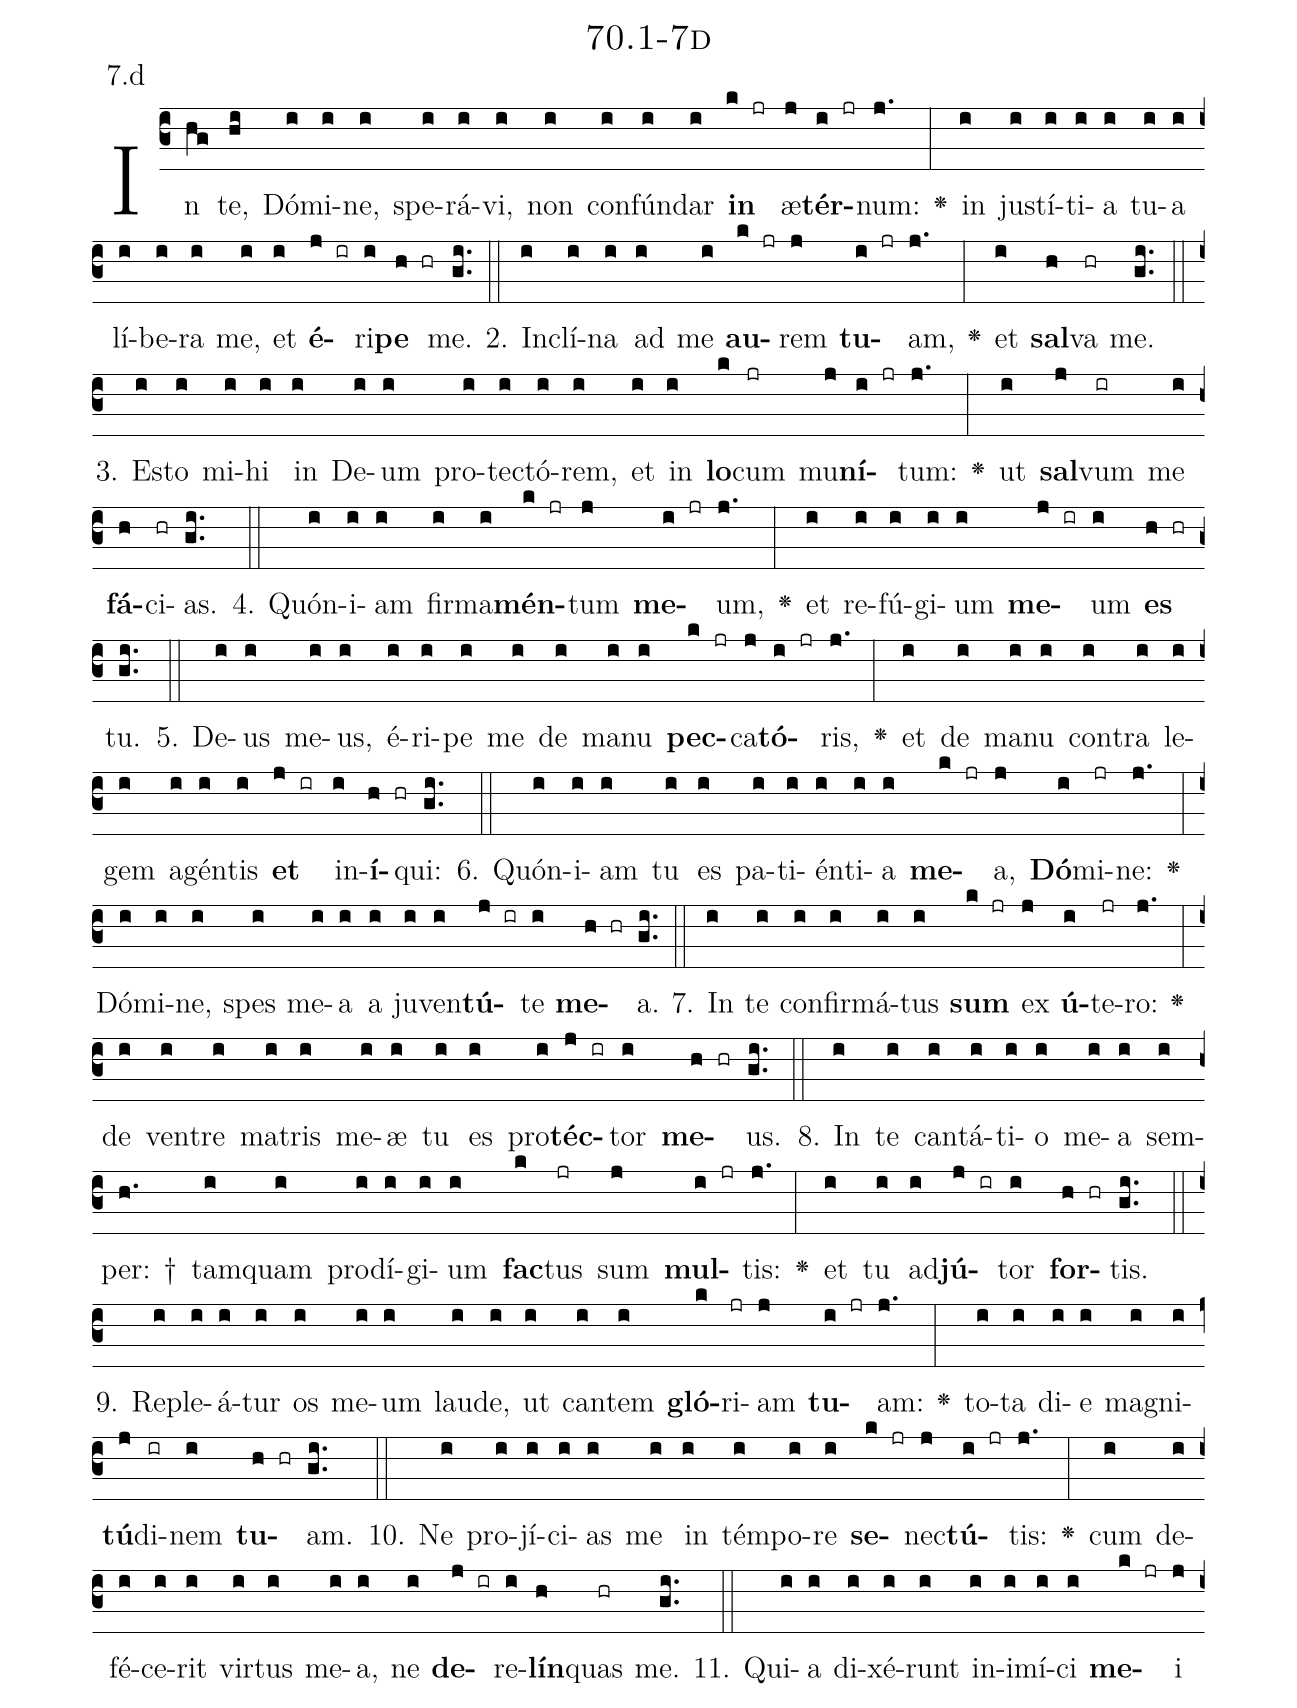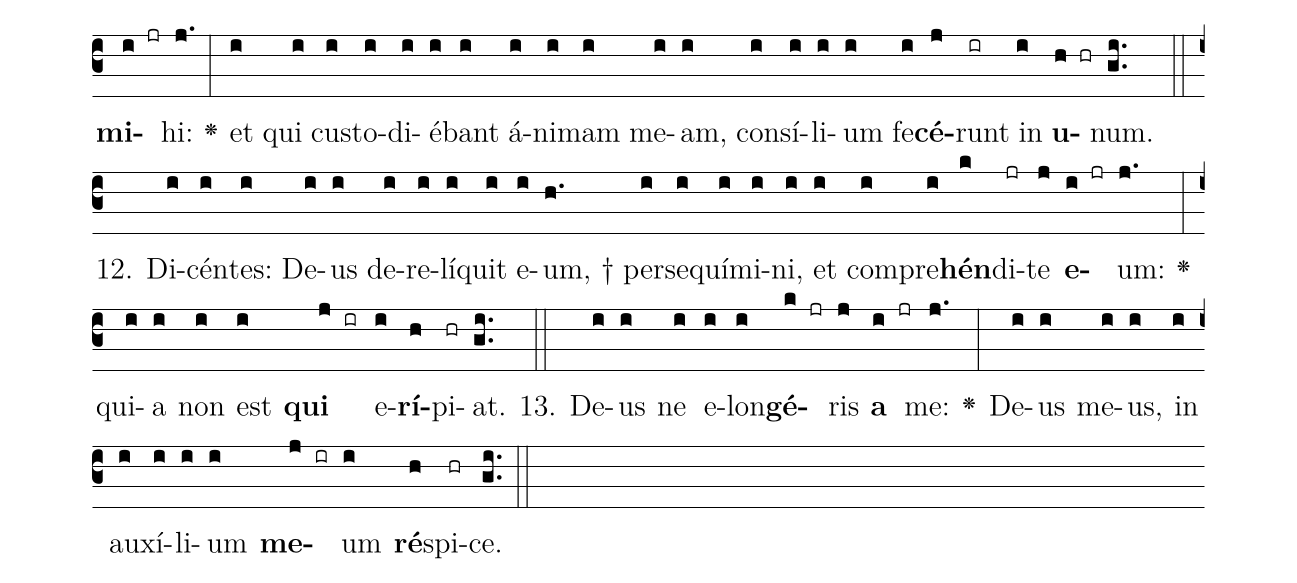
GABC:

name: 70.1-7d;
annotation: 7.d;
%%
(c3)In(hg) te,(hi) Dó(i)mi(i)ne,(i) spe(i)rá(i)vi,(i) non(i) con(i)fún(i)dar(i) <b>in</b>(k jr) æ(j)<b>tér</b>(i jr)num:(j.) <v>\greheightstar</v>(:) in(i) jus(i)tí(i)ti(i)a(i) tu(i)a(i) lí(i)be(i)ra(i) me,(i) et(i) <b>é</b>(j ir)ri(i)<b>pe</b>(h hr) me.(gi..) (::)
2. In(i)clí(i)na(i) ad(i) me(i) <b>au</b>(k jr)rem(j) <b>tu</b>(i jr)am,(j.) <v>\greheightstar</v>(:) et(i) <b>sal</b>(h)va(hr) me.(gi..) (::)
3. Es(i)to(i) mi(i)hi(i) in(i) De(i)um(i) pro(i)tec(i)tó(i)rem,(i) et(i) in(i) <b>lo</b>(k)cum(jr) mu(j)<b>ní</b>(i jr)tum:(j.) <v>\greheightstar</v>(:) ut(i) <b>sal</b>(j)vum(ir) me(i) <b>fá</b>(h)ci(hr)as.(gi..) (::)
4. Quón(i)i(i)am(i) fir(i)ma(i)<b>mén</b>(k jr)tum(j) <b>me</b>(i jr)um,(j.) <v>\greheightstar</v>(:) et(i) re(i)fú(i)gi(i)um(i) <b>me</b>(j ir)um(i) <b>es</b>(h hr) tu.(gi..) (::)
5. De(i)us(i) me(i)us,(i) é(i)ri(i)pe(i) me(i) de(i) ma(i)nu(i) <b>pec</b>(k jr)ca(j)<b>tó</b>(i jr)ris,(j.) <v>\greheightstar</v>(:) et(i) de(i) ma(i)nu(i) con(i)tra(i) le(i)gem(i) a(i)gén(i)tis(i) <b>et</b>(j ir) in(i)<b>í</b>(h hr)qui:(gi..) (::)
6. Quón(i)i(i)am(i) tu(i) es(i) pa(i)ti(i)én(i)ti(i)a(i) <b>me</b>(k jr)a,(j) <b>Dó</b>(i)mi(jr)ne:(j.) <v>\greheightstar</v>(:) Dó(i)mi(i)ne,(i) spes(i) me(i)a(i) a(i) ju(i)ven(i)<b>tú</b>(j ir)te(i) <b>me</b>(h hr)a.(gi..) (::)
7. In(i) te(i) con(i)fir(i)má(i)tus(i) <b>sum</b>(k jr) ex(j) <b>ú</b>(i)te(jr)ro:(j.) <v>\greheightstar</v>(:) de(i) ven(i)tre(i) ma(i)tris(i) me(i)æ(i) tu(i) es(i) pro(i)<b>téc</b>(j ir)tor(i) <b>me</b>(h hr)us.(gi..) (::)
8. In(i) te(i) can(i)tá(i)ti(i)o(i) me(i)a(i) sem(i)per: †(h.) tam(i)quam(i) prod(i)í(i)gi(i)um(i) <b>fac</b>(k)tus(jr) sum(j) <b>mul</b>(i jr)tis:(j.) <v>\greheightstar</v>(:) et(i) tu(i) ad(i)<b>jú</b>(j ir)tor(i) <b>for</b>(h hr)tis.(gi..) (::)
9. Re(i)ple(i)á(i)tur(i) os(i) me(i)um(i) lau(i)de,(i) ut(i) can(i)tem(i) <b>gló</b>(k)ri(jr)am(j) <b>tu</b>(i jr)am:(j.) <v>\greheightstar</v>(:) to(i)ta(i) di(i)e(i) ma(i)gni(i)<b>tú</b>(j)di(ir)nem(i) <b>tu</b>(h hr)am.(gi..) (::)
10. Ne(i) pro(i)jí(i)ci(i)as(i) me(i) in(i) tém(i)po(i)re(i) <b>se</b>(k jr)nec(j)<b>tú</b>(i jr)tis:(j.) <v>\greheightstar</v>(:) cum(i) de(i)fé(i)ce(i)rit(i) vir(i)tus(i) me(i)a,(i) ne(i) <b>de</b>(j ir)re(i)<b>lín</b>(h)quas(hr) me.(gi..) (::)
11. Qui(i)a(i) di(i)xé(i)runt(i) in(i)i(i)mí(i)ci(i) <b>me</b>(k jr)i(j) <b>mi</b>(i jr)hi:(j.) <v>\greheightstar</v>(:) et(i) qui(i) cus(i)to(i)di(i)é(i)bant(i) á(i)ni(i)mam(i) me(i)am,(i) con(i)sí(i)li(i)um(i) fe(i)<b>cé</b>(j)runt(ir) in(i) <b>u</b>(h hr)num.(gi..) (::)
12. Di(i)cén(i)tes:(i) De(i)us(i) de(i)re(i)lí(i)quit(i) e(i)um, †(h.) per(i)se(i)quí(i)mi(i)ni,(i) et(i) com(i)pre(i)<b>hén</b>(k)di(jr)te(j) <b>e</b>(i jr)um:(j.) <v>\greheightstar</v>(:) qui(i)a(i) non(i) est(i) <b>qui</b>(j ir) e(i)<b>rí</b>(h)pi(hr)at.(gi..) (::)
13. De(i)us(i) ne(i) e(i)lon(i)<b>gé</b>(k jr)ris(j) <b>a</b>(i jr) me:(j.) <v>\greheightstar</v>(:) De(i)us(i) me(i)us,(i) in(i) au(i)xí(i)li(i)um(i) <b>me</b>(j ir)um(i) <b>ré</b>(h)spi(hr)ce.(gi..) (::)
